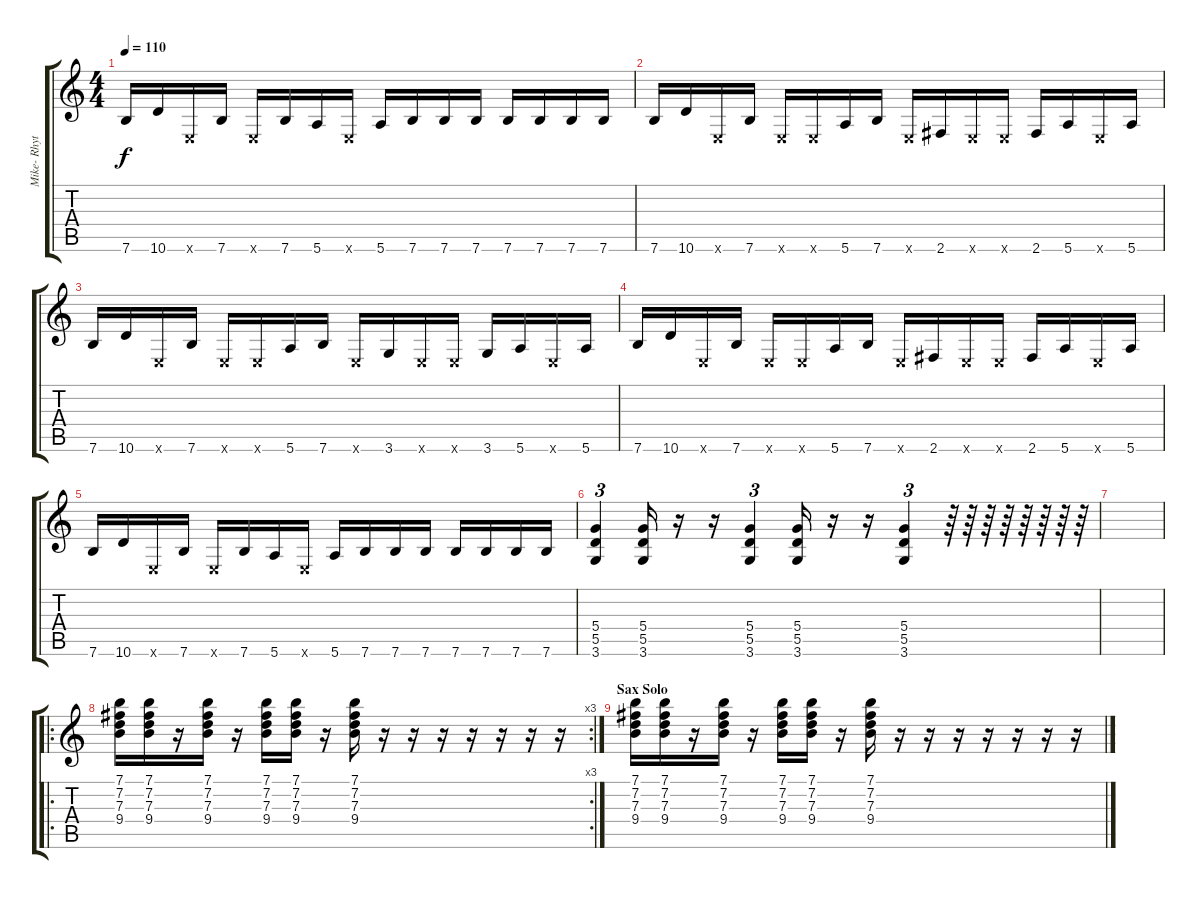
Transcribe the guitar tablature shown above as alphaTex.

\track ("Mike- Rhythm" "Mike- Rhyt") {instrument electricguitarjazz}
\staff {score tabs}
\tuning (E4 B3 G3 D3 A2 E2) {hide}
\ts (4 4)
\tempo 110
\clef g2
\ks c
7.6.16{dy f} 10.6.16 0.6{x}.16 7.6.16 0.6{x}.16 7.6.16 5.6.16 0.6{x}.16 5.6.16 7.6.16 7.6.16 7.6.16 7.6.16 7.6.16 7.6.16 7.6.16 |
7.6.16 10.6.16 0.6{x}.16 7.6.16 0.6{x}.16 0.6{x}.16 5.6.16 7.6.16 0.6{x}.16 2.6.16 0.6{x}.16 0.6{x}.16 2.6.16 5.6.16 0.6{x}.16 5.6.16 |
7.6.16 10.6.16 0.6{x}.16 7.6.16 0.6{x}.16 0.6{x}.16 5.6.16 7.6.16 0.6{x}.16 3.6.16 0.6{x}.16 0.6{x}.16 3.6.16 5.6.16 0.6{x}.16 5.6.16 |
7.6.16 10.6.16 0.6{x}.16 7.6.16 0.6{x}.16 0.6{x}.16 5.6.16 7.6.16 0.6{x}.16 2.6.16 0.6{x}.16 0.6{x}.16 2.6.16 5.6.16 0.6{x}.16 5.6.16 |
7.6.16 10.6.16 0.6{x}.16 7.6.16 0.6{x}.16 7.6.16 5.6.16 0.6{x}.16 5.6.16 7.6.16 7.6.16 7.6.16 7.6.16 7.6.16 7.6.16 7.6.16 |
(5.4 5.5 3.6).4{tu (3 2)} (5.4 5.5 3.6).16 r.16 r.16 (5.4 5.5 3.6).4{tu (3 2)} (5.4 5.5 3.6).16 r.16 r.16 (5.4 5.5 3.6).4{tu (3 2)} r.64 r.64 r.64 r.64 r.64 r.64 r.64 r.64 |
|
\ro
\rc 3
(7.1 7.2 7.3 9.4).16 (7.1 7.2 7.3 9.4).16 r.16 (7.1 7.2 7.3 9.4).16 r.16 (7.1 7.2 7.3 9.4).16 (7.1 7.2 7.3 9.4).16 r.16 (7.1 7.2 7.3 9.4).16 r.16 r.16 r.16 r.16 r.16 r.16 r.16 |
\section ("" "Sax Solo")
(7.1 7.2 7.3 9.4).16 (7.1 7.2 7.3 9.4).16 r.16 (7.1 7.2 7.3 9.4).16 r.16 (7.1 7.2 7.3 9.4).16 (7.1 7.2 7.3 9.4).16 r.16 (7.1 7.2 7.3 9.4).16 r.16 r.16 r.16 r.16 r.16 r.16 r.16
